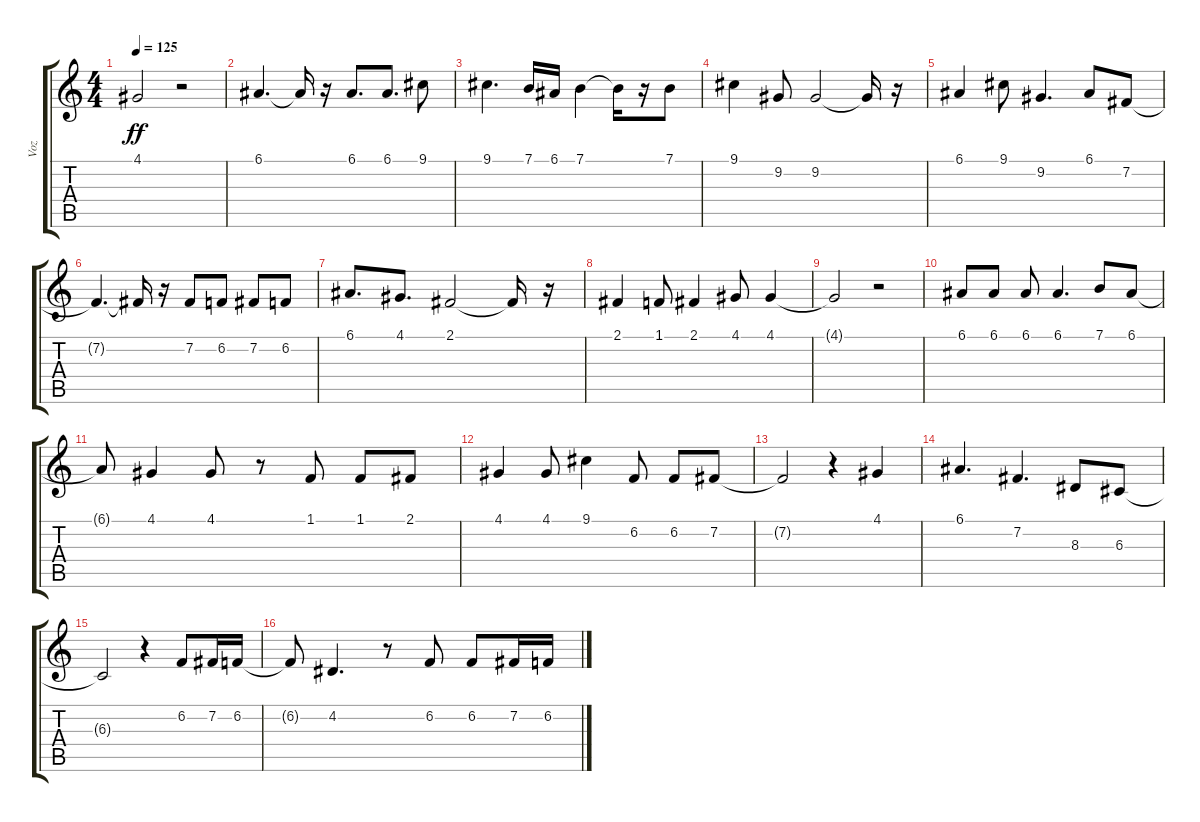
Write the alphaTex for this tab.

\track ("Voz" "Voz") {instrument flute}
\staff {score tabs}
\tuning (E4 B3 G3 D3 A2 E2) {hide}
\ts (4 4)
\tempo 125
\clef g2
\ks c
4.1{t}.2{dy ff} r.2 |
6.1.4{d} 6.1{t}.16 r.16 6.1.8{d} 6.1.8{d} 9.1.8 |
9.1.4{d} 7.1.16 6.1.16 7.1.4 7.1{t}.16 r.16 7.1.8 |
9.1.4 9.2.8 9.2.2 9.2{t}.16 r.16 |
6.1.4 9.1.8 9.2.4{d} 6.1.8 7.2.8 |
7.2{t}.4{d} 7.2{t}.16 r.16 7.2.8 6.2.8 7.2.8 6.2.8 |
6.1.8{d} 4.1.8{d} 2.1.2 2.1{t}.16 r.16 |
2.1.4 1.1.8 2.1.4 4.1.8 4.1.4 |
4.1{t}.2 r.2 |
6.1.8 6.1.8 6.1.8 6.1.4{d} 7.1.8 6.1.8 |
6.1{t}.8 4.1.4 4.1.8 r.8 1.1.8 1.1.8 2.1.8 |
4.1.4 4.1.8 9.1.4 6.2.8 6.2.8 7.2.8 |
7.2{t}.2 r.4 4.1.4 |
6.1.4{d} 7.2.4{d} 8.3.8 6.3.8 |
6.3{t}.2 r.4 6.2.8 7.2.16 6.2.16 |
6.2{t}.8 4.2.4{d} r.8 6.2.8 6.2.8 7.2.16 6.2.16
